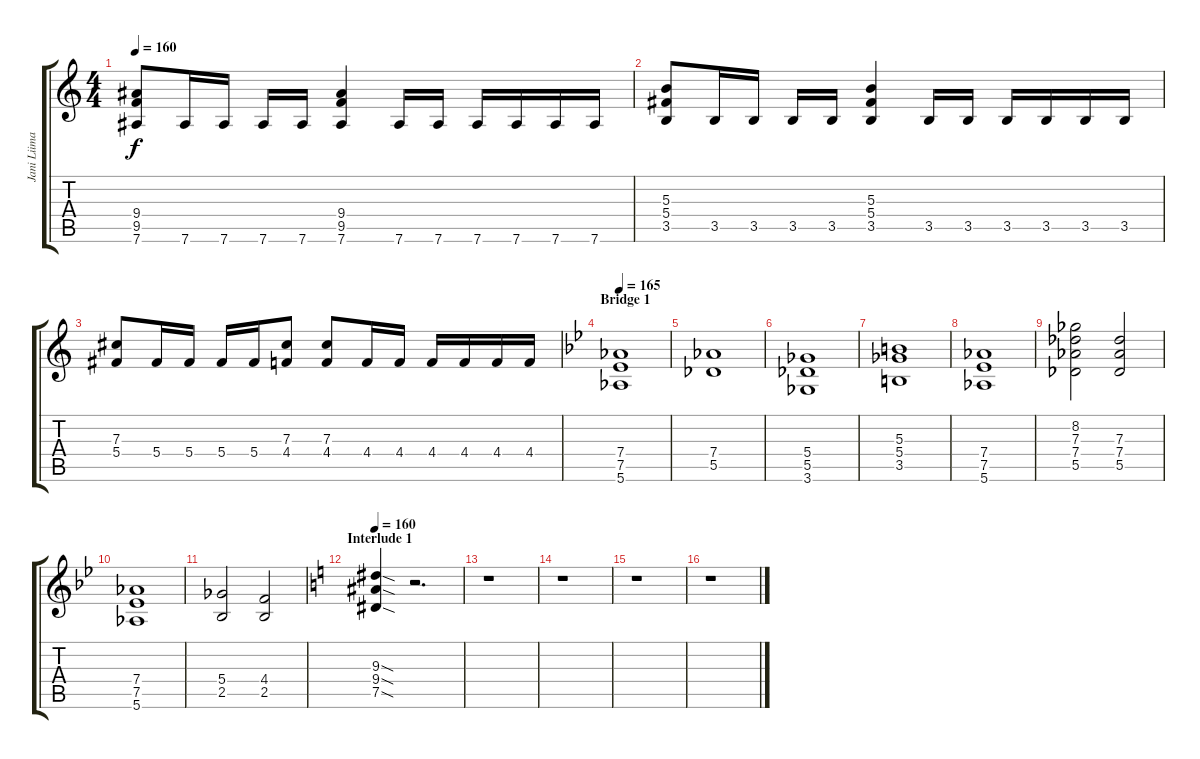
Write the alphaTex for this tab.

\track ("Jani Liimatainen 2" "Jani Liima") {instrument distortionguitar}
\staff {score tabs}
\tuning (Eb4 Bb3 Gb3 Db3 Ab2 Eb2) {hide}
\ts (4 4)
\tempo 160
\clef g2
\ks c
(9.4 9.5 7.6).8{dy f} 7.6.16 7.6.16 7.6.16 7.6.16 (9.4 9.5 7.6).4 7.6.16 7.6.16 7.6.16 7.6.16 7.6.16 7.6.16 |
(5.3 5.4 3.5).8 3.5.16 3.5.16 3.5.16 3.5.16 (5.3 5.4 3.5).4 3.5.16 3.5.16 3.5.16 3.5.16 3.5.16 3.5.16 |
(7.3 5.4).8 5.4.16 5.4.16 5.4.16 5.4.16 (7.3 4.4).8 (7.3 4.4).8 4.4.16 4.4.16 4.4.16 4.4.16 4.4.16 4.4.16 |
\section ("" "Bridge 1")
\tempo 165
\ks gminor
(7.4 7.5 5.6).1{instrument distortionguitar} |
(7.4 5.5).1 |
(5.4 5.5 3.6).1 |
(5.3 5.4 3.5).1 |
(7.4 7.5 5.6).1 |
(8.2 7.3 7.4 5.5).2 (7.3 7.4 5.5).2 |
(7.4 7.5 5.6).1 |
(5.4 2.5).2 (4.4 2.5).2 |
\section ("" "Interlude 1")
\tempo 170
\tempo 160
\ks c
(9.3{sod} 9.4{sod} 7.5{sod}).4 r.2{d} |
r.1 |
r.1 |
r.1 |
r.1
